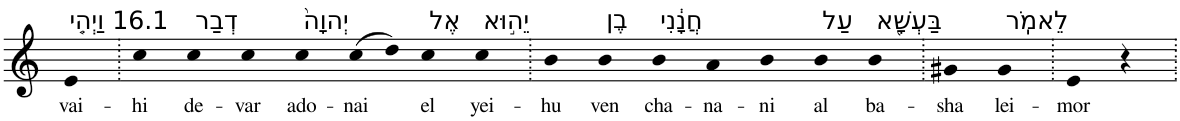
**kern	**text
*part1	*part1
*staff1	*staff1
*I"Piano	*
*I'Pno	*
*clefG2	*
*k[]	*
=1	=1
!LO:TX:a:t=16.1 וַיְהִ֤י	!
!	!LO:LY:b
4e	vai-
=2.	=2.
!	!LO:LY:b
4cc	-hi
!LO:TX:a:t=דְבַר	!
!	!LO:LY:b
4cc	de-
!	!LO:LY:b
4cc	-var
!LO:TX:a:t=יְהוָה֙	!
!	!LO:LY:b
4cc	ado-
!	!LO:LY:b
(>8cc	-nai
8dd)	.
!LO:TX:a:t=אֶל	!
!	!LO:LY:b
4cc	el
!LO:TX:a:t=יֵה֣וּא	!
!	!LO:LY:b
4cc	yei-
=3.	=3.
!	!LO:LY:b
4b	-hu
!LO:TX:a:t=בֶן	!
!	!LO:LY:b
4b	ven
!LO:TX:a:t=חֲנָ֔נִי	!
!	!LO:LY:b
4b	cha-
!	!LO:LY:b
4a	-na-
!	!LO:LY:b
4b	-ni
!LO:TX:a:t=עַל	!
!	!LO:LY:b
4b	al
!LO:TX:a:t=בַּעְשָׁ֖א	!
!	!LO:LY:b
4b	ba-
=4.	=4.
!	!LO:LY:b
4g#X	-sha
!LO:TX:a:t=לֵאמֹֽר	!
!	!LO:LY:b
4g#	lei-
=5.	=5.
!	!LO:LY:b
4e	-mor
4r	.
=.	=.
*-	*-
